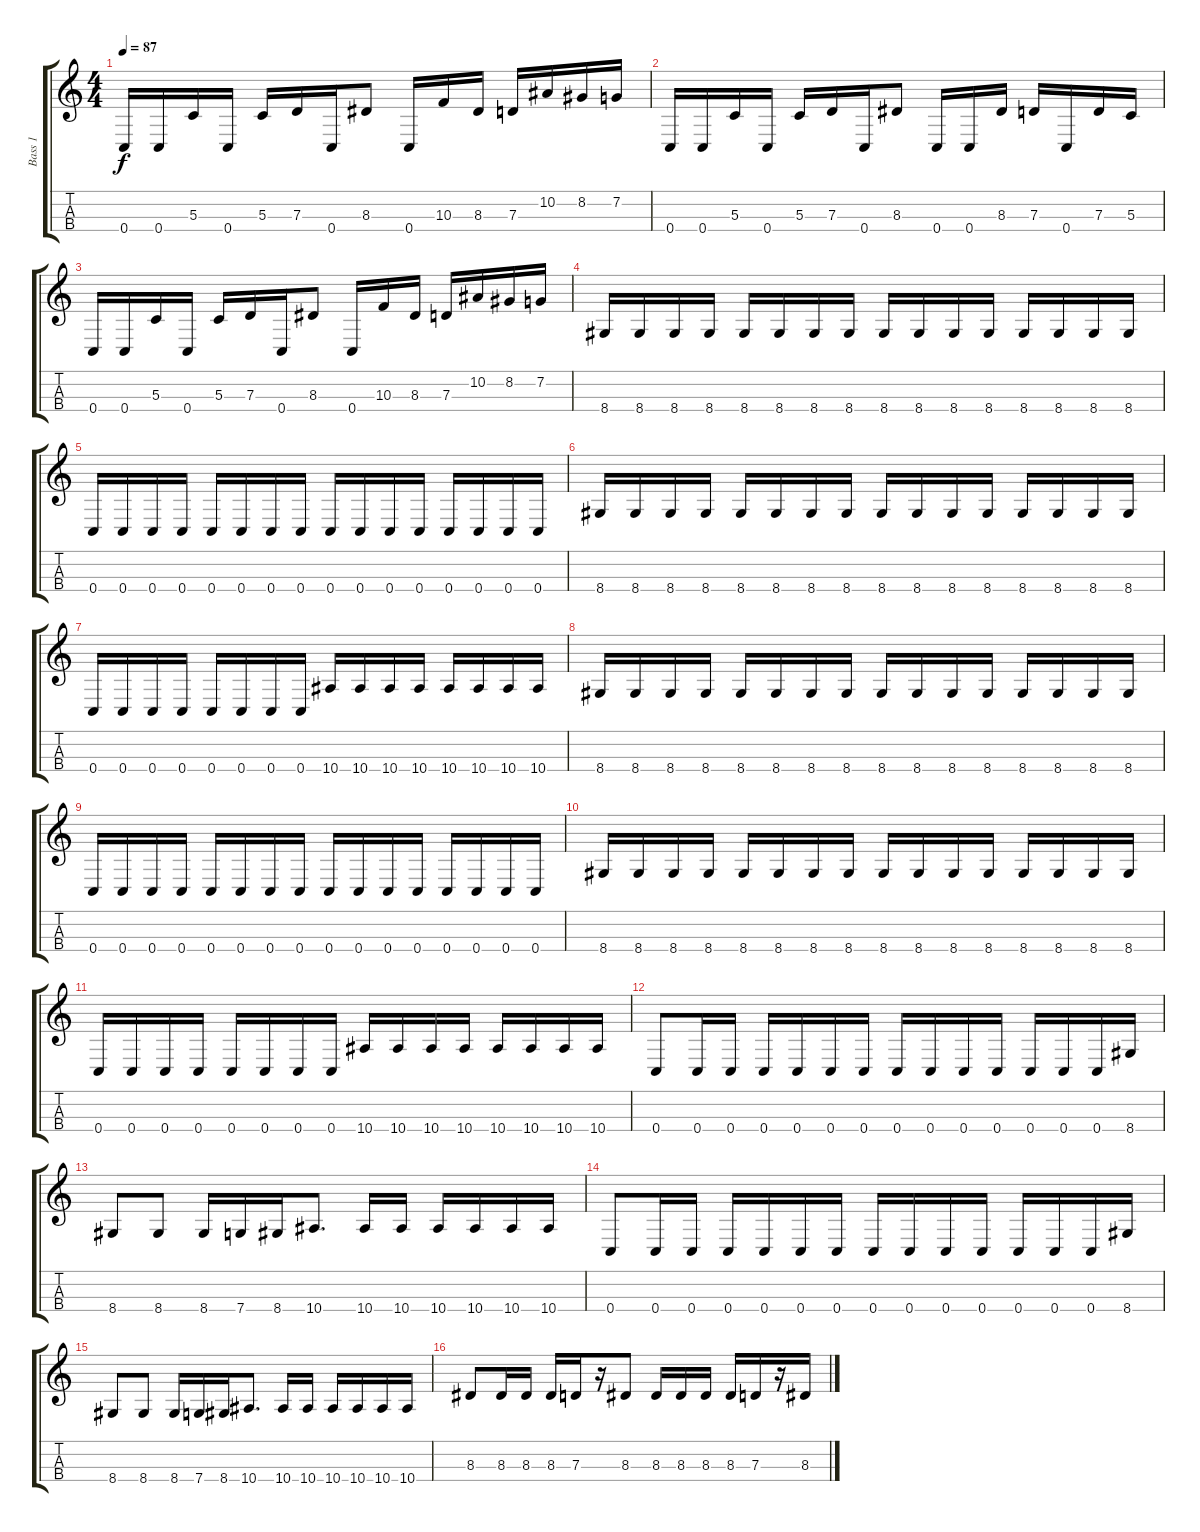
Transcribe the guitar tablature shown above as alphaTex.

\track ("Bass 1" "Bass 1") {instrument electricbassfinger}
\staff {score tabs}
\tuning (F3 C3 G2 C2) {hide}
\ts (4 4)
\tempo 87
\clef g2
\ks c
0.4.16{dy f} 0.4.16 5.3.16 0.4.16 5.3.16 7.3.16 0.4.16 8.3.8 0.4.16 10.3.16 8.3.16 7.3.16 10.2.16 8.2.16 7.2.16 |
0.4.16 0.4.16 5.3.16 0.4.16 5.3.16 7.3.16 0.4.16 8.3.8 0.4.16 0.4.16 8.3.16 7.3.16 0.4.16 7.3.16 5.3.16 |
0.4.16 0.4.16 5.3.16 0.4.16 5.3.16 7.3.16 0.4.16 8.3.8 0.4.16 10.3.16 8.3.16 7.3.16 10.2.16 8.2.16 7.2.16 |
8.4.16 8.4.16 8.4.16 8.4.16 8.4.16 8.4.16 8.4.16 8.4.16 8.4.16 8.4.16 8.4.16 8.4.16 8.4.16 8.4.16 8.4.16 8.4.16 |
0.4.16 0.4.16 0.4.16 0.4.16 0.4.16 0.4.16 0.4.16 0.4.16 0.4.16 0.4.16 0.4.16 0.4.16 0.4.16 0.4.16 0.4.16 0.4.16 |
8.4.16 8.4.16 8.4.16 8.4.16 8.4.16 8.4.16 8.4.16 8.4.16 8.4.16 8.4.16 8.4.16 8.4.16 8.4.16 8.4.16 8.4.16 8.4.16 |
0.4.16 0.4.16 0.4.16 0.4.16 0.4.16 0.4.16 0.4.16 0.4.16 10.4.16 10.4.16 10.4.16 10.4.16 10.4.16 10.4.16 10.4.16 10.4.16 |
8.4.16 8.4.16 8.4.16 8.4.16 8.4.16 8.4.16 8.4.16 8.4.16 8.4.16 8.4.16 8.4.16 8.4.16 8.4.16 8.4.16 8.4.16 8.4.16 |
0.4.16 0.4.16 0.4.16 0.4.16 0.4.16 0.4.16 0.4.16 0.4.16 0.4.16 0.4.16 0.4.16 0.4.16 0.4.16 0.4.16 0.4.16 0.4.16 |
8.4.16 8.4.16 8.4.16 8.4.16 8.4.16 8.4.16 8.4.16 8.4.16 8.4.16 8.4.16 8.4.16 8.4.16 8.4.16 8.4.16 8.4.16 8.4.16 |
0.4.16 0.4.16 0.4.16 0.4.16 0.4.16 0.4.16 0.4.16 0.4.16 10.4.16 10.4.16 10.4.16 10.4.16 10.4.16 10.4.16 10.4.16 10.4.16 |
0.4.8 0.4.16 0.4.16 0.4.16 0.4.16 0.4.16 0.4.16 0.4.16 0.4.16 0.4.16 0.4.16 0.4.16 0.4.16 0.4.16 8.4.16 |
8.4.8 8.4.8 8.4.16 7.4.16 8.4.16 10.4.8{d} 10.4.16 10.4.16 10.4.16 10.4.16 10.4.16 10.4.16 |
0.4.8 0.4.16 0.4.16 0.4.16 0.4.16 0.4.16 0.4.16 0.4.16 0.4.16 0.4.16 0.4.16 0.4.16 0.4.16 0.4.16 8.4.16 |
8.4.8 8.4.8 8.4.16 7.4.16 8.4.16 10.4.8{d} 10.4.16 10.4.16 10.4.16 10.4.16 10.4.16 10.4.16 |
8.3.8 8.3.16 8.3.16 8.3.16 7.3.16 r.16 8.3.8 8.3.16 8.3.16 8.3.16 8.3.16 7.3.16 r.16 8.3.16
